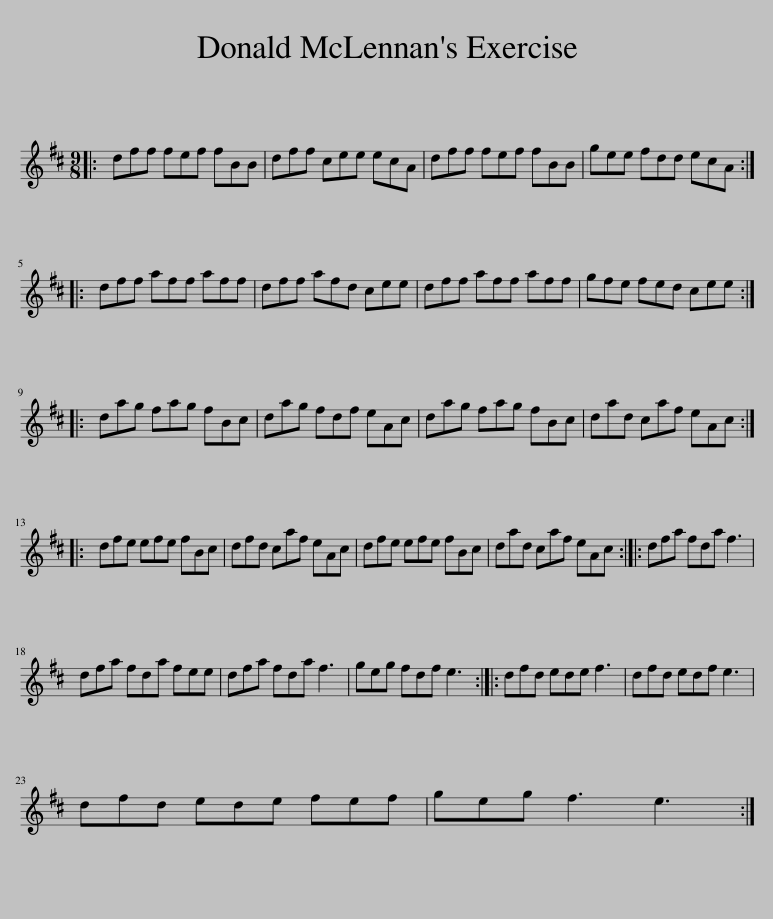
X:1
L:1/8
M:9/8
I:linebreak $
K:D
V:1 treble
V:1
|: dff fef fBB | dff cee ecA | dff fef fBB | gee fdd ecA ::$ dff aff aff | %5
 dff afd cee | dff aff aff | gfe fed cee ::$ dag fag fBc | dag fdf eAc | %10
 dag fag fBc | dad caf eAc ::$ dfe efe fBc | dfd caf eAc | dfe efe fBc | %15
 dad caf eAc :: dfa fda f3 |$ dfa fda fee | dfa fda f3 | geg fdf e3 :: %20
 dfd ede f3 | dfd edf e3 |$ dfd ede fef | geg f3 e3 :| %24
